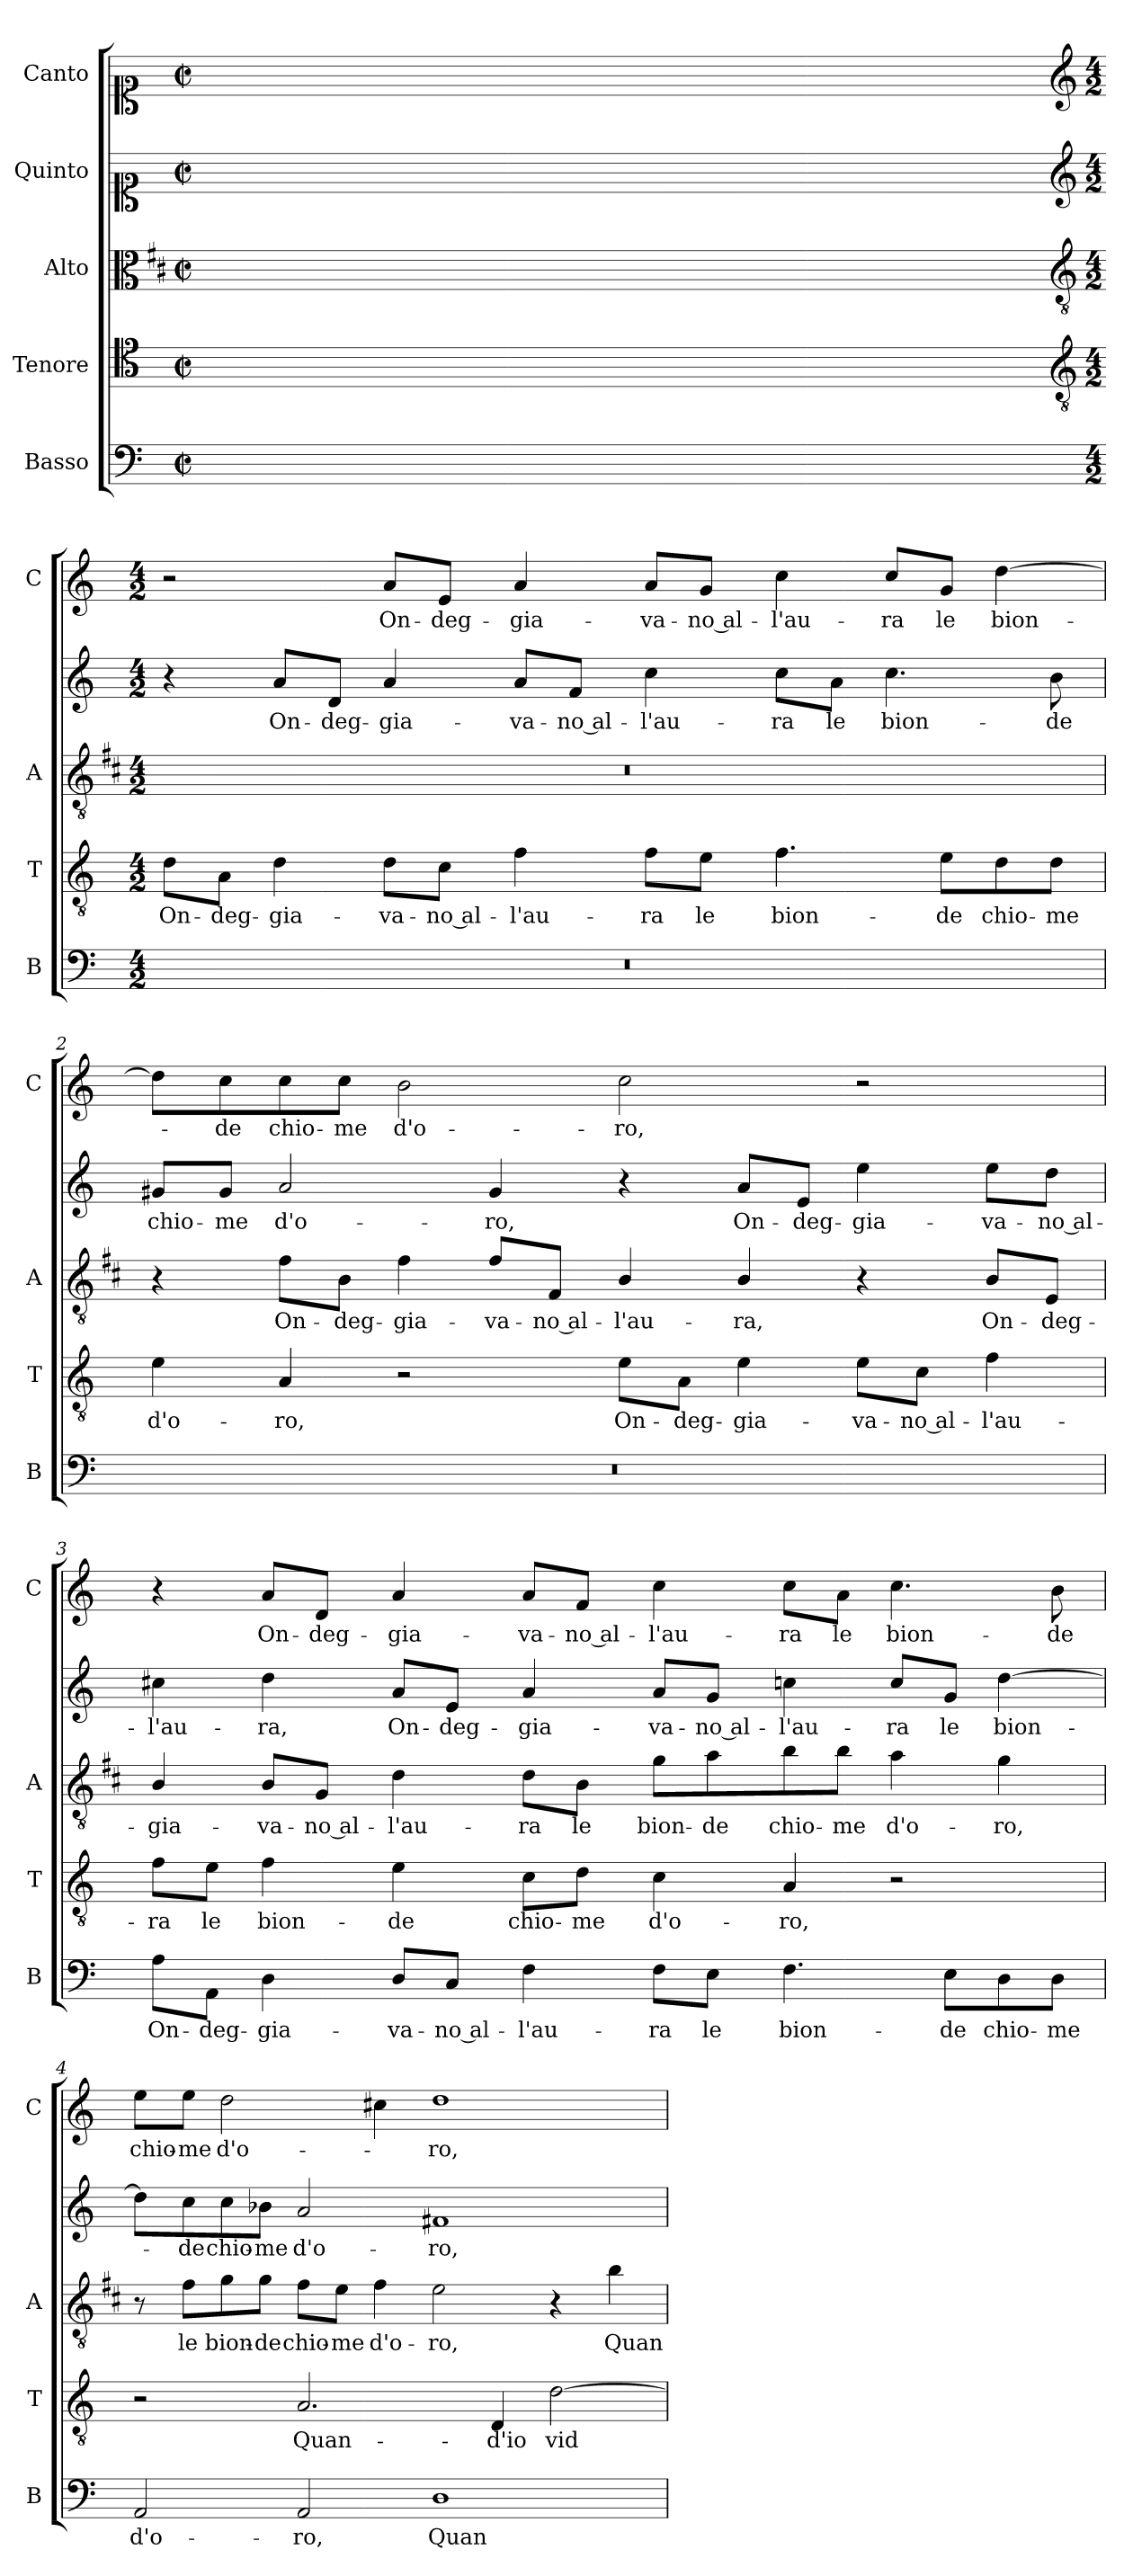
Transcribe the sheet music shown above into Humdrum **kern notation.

**kern	**text	**kern	**text	**kern	**text	**kern	**text	**kern	**text
*part5	*part5	*part4	*part4	*part3	*part3	*part2	*part2	*part1	*part1
*staff5	*staff5	*staff4	*staff4	*staff3	*staff3	*staff2	*staff2	*staff1	*staff1
*I"Basso	*	*I"Tenore	*	*I"Alto	*	*I"Quinto	*	*I"Canto	*
*I'B	*	*I'T	*	*I'A	*	*	*	*I'C	*
*clefF4	*	*clefC4	*	*clefC3	*	*clefC1	*	*clefC1	*
*	*	*	*	*ITrd1c2	*	*	*	*	*
*k[]	*	*k[]	*	*k[]	*	*k[]	*	*k[]	*
*C:	*	*C:	*	*C:	*	*C:	*	*C:	*
*M2/2	*	*M2/2	*	*M2/2	*	*M2/2	*	*M2/2	*
*met(c|)	*	*met(c|)	*	*met(c|)	*	*met(c|)	*	*met(c|)	*
=	=	=	=	=	=	=	=	=	=
1ryy	.	1ryy	.	1ryy	.	1ryy	.	1ryy	.
=1X-	=1X-	=1X-	=1X-	=1X-	=1X-	=1X-	=1X-	=1X-	=1X-
4ryy	.	4ryy	.	4ryy	.	4ryy	.	4ryy	.
4ryy	.	4ryy	.	4ryy	.	4ryy	.	4ryy	.
4ryy	.	4ryy	.	4ryy	.	4ryy	.	4ryy	.
4ryy	.	4ryy	.	4ryy	.	4ryy	.	4ryy	.
=1-	=1-	=1-	=1-	=1-	=1-	=1-	=1-	=1-	=1-
*	*	*clefGv2	*	*clefGv2	*	*clefG2	*	*clefG2	*
*M4/2	*	*M4/2	*	*M4/2	*	*M4/2	*	*M4/2	*
!	!	!	!LO:LY:b	!	!	!	!	!	!
0r	.	8d\L	On-	0r	.	4r	.	2r	.
!	!	!	!LO:LY:b	!	!	!	!	!	!
.	.	8A\J	-deg-	.	.	.	.	.	.
!	!	!	!LO:LY:b	!	!	!	!LO:LY:b	!	!
.	.	4d\	-gia-	.	.	8a/L	On-	.	.
!	!	!	!	!	!	!	!LO:LY:b	!	!
.	.	.	.	.	.	8d/J	-deg-	.	.
!	!	!	!LO:LY:b	!	!	!	!LO:LY:b	!	!LO:LY:b
.	.	8d\L	-va-	.	.	4a/	-gia-	8a/L	On-
!	!	!	!LO:LY:b	!	!	!	!	!	!LO:LY:b
.	.	8c\J	-no al-	.	.	.	.	8e/J	-deg-
!	!	!	!LO:LY:b	!	!	!	!LO:LY:b	!	!LO:LY:b
.	.	4f\	-l'au-	.	.	8a/L	-va-	4a/	-gia-
!	!	!	!	!	!	!	!LO:LY:b	!	!
.	.	.	.	.	.	8f/J	-no al-	.	.
!	!	!	!LO:LY:b	!	!	!	!LO:LY:b	!	!LO:LY:b
.	.	8f\L	-ra	.	.	4cc\	-l'au-	8a/L	-va-
!	!	!	!LO:LY:b	!	!	!	!	!	!LO:LY:b
.	.	8e\J	le	.	.	.	.	8g/J	-no al-
!	!	!	!LO:LY:b	!	!	!	!LO:LY:b	!	!LO:LY:b
.	.	4.f\	bion-	.	.	8cc\L	-ra	4cc\	-l'au-
!	!	!	!	!	!	!	!LO:LY:b	!	!
.	.	.	.	.	.	8a\J	le	.	.
!	!	!	!	!	!	!	!LO:LY:b	!	!LO:LY:b
.	.	.	.	.	.	4.cc\	bion-	8cc/L	-ra
!	!	!	!LO:LY:b	!	!	!	!	!	!LO:LY:b
.	.	8e\L	-de	.	.	.	.	8g/J	le
!	!	!	!LO:LY:b	!	!	!	!	!	!LO:LY:b
.	.	8d\	chio-	.	.	.	.	[4dd\	bion-
!	!	!	!LO:LY:b	!	!	!	!LO:LY:b	!	!
.	.	8d\J	-me	.	.	8b\	-de	.	.
!!LO:LB:g=z
=2	=2	=2	=2	=2	=2	=2	=2	=2	=2
!	!	!	!LO:LY:b	!	!	!	!LO:LY:b	!	!
0r	.	4e\	d'o-	4r	.	8g#X/L	chio-	8dd\L]	.
!	!	!	!	!	!	!	!LO:LY:b	!	!LO:LY:b
.	.	.	.	.	.	8g#/J	-me	8cc\	-de
!	!	!	!LO:LY:b	!	!LO:LY:b	!	!LO:LY:b	!	!LO:LY:b
.	.	4A/	-ro,	8e\L	On-	2a/	d'o-	8cc\	chio-
!	!	!	!	!	!LO:LY:b	!	!	!	!LO:LY:b
.	.	.	.	8A\J	-deg-	.	.	8cc\J	-me
!	!	!	!	!	!LO:LY:b	!	!	!	!LO:LY:b
.	.	2r	.	4e\	-gia-	.	.	2b\	d'o-
!	!	!	!	!	!LO:LY:b	!	!LO:LY:b	!	!
.	.	.	.	8e/L	-va-	4g#/	-ro,	.	.
!	!	!	!	!	!LO:LY:b	!	!	!	!
.	.	.	.	8E/J	-no al-	.	.	.	.
!	!	!	!LO:LY:b	!	!LO:LY:b	!	!	!	!LO:LY:b
.	.	8e\L	On-	4A/	-l'au-	4r	.	2cc\	-ro,
!	!	!	!LO:LY:b	!	!	!	!	!	!
.	.	8A\J	-deg-	.	.	.	.	.	.
!	!	!	!LO:LY:b	!	!LO:LY:b	!	!LO:LY:b	!	!
.	.	4e\	-gia-	4A/	-ra,	8a/L	On-	.	.
!	!	!	!	!	!	!	!LO:LY:b	!	!
.	.	.	.	.	.	8e/J	-deg-	.	.
!	!	!	!LO:LY:b	!	!	!	!LO:LY:b	!	!
.	.	8e\L	-va-	4r	.	4ee\	-gia-	2r	.
!	!	!	!LO:LY:b	!	!	!	!	!	!
.	.	8c\J	-no al-	.	.	.	.	.	.
!	!	!	!LO:LY:b	!	!LO:LY:b	!	!LO:LY:b	!	!
.	.	4f\	-l'au-	8A/L	On-	8ee\L	-va-	.	.
!	!	!	!	!	!LO:LY:b	!	!LO:LY:b	!	!
.	.	.	.	8D/J	-deg-	8dd\J	-no al-	.	.
!!LO:PB:g=z
=3	=3	=3	=3	=3	=3	=3	=3	=3	=3
!	!LO:LY:b	!	!LO:LY:b	!	!LO:LY:b	!	!LO:LY:b	!	!
8A\L	On-	8f\L	-ra	4A/	-gia-	4cc#X\	-l'au-	4r	.
!	!LO:LY:b	!	!LO:LY:b	!	!	!	!	!	!
8AA\J	-deg-	8e\J	le	.	.	.	.	.	.
!	!LO:LY:b	!	!LO:LY:b	!	!LO:LY:b	!	!LO:LY:b	!	!LO:LY:b
4D\	-gia-	4f\	bion-	8A/L	-va-	4dd\	-ra,	8a/L	On-
!	!	!	!	!	!LO:LY:b	!	!	!	!LO:LY:b
.	.	.	.	8F/J	-no al-	.	.	8d/J	-deg-
!	!LO:LY:b	!	!LO:LY:b	!	!LO:LY:b	!	!LO:LY:b	!	!LO:LY:b
8D/L	-va-	4e\	-de	4c\	-l'au-	8a/L	On-	4a/	-gia-
!	!LO:LY:b	!	!	!	!	!	!LO:LY:b	!	!
8C/J	-no al-	.	.	.	.	8e/J	-deg-	.	.
!	!LO:LY:b	!	!LO:LY:b	!	!LO:LY:b	!	!LO:LY:b	!	!LO:LY:b
4F\	-l'au-	8c\L	chio-	8c\L	-ra	4a/	-gia-	8a/L	-va-
!	!	!	!LO:LY:b	!	!LO:LY:b	!	!	!	!LO:LY:b
.	.	8d\J	-me	8A\J	le	.	.	8f/J	-no al-
!	!LO:LY:b	!	!LO:LY:b	!	!LO:LY:b	!	!LO:LY:b	!	!LO:LY:b
8F\L	-ra	4c\	d'o-	8f\L	bion-	8a/L	-va-	4cc\	-l'au-
!	!LO:LY:b	!	!	!	!LO:LY:b	!	!LO:LY:b	!	!
8E\J	le	.	.	8g\	-de	8g/J	-no al-	.	.
!	!LO:LY:b	!	!LO:LY:b	!	!LO:LY:b	!	!LO:LY:b	!	!LO:LY:b
4.F\	bion-	4A/	-ro,	8a\	chio-	4ccn\	-l'au-	8cc\L	-ra
!	!	!	!	!	!LO:LY:b	!	!	!	!LO:LY:b
.	.	.	.	8a\J	-me	.	.	8a\J	le
!	!	!	!	!	!LO:LY:b	!	!LO:LY:b	!	!LO:LY:b
.	.	2r	.	4g\	d'o-	8cc/L	-ra	4.cc\	bion-
!	!LO:LY:b	!	!	!	!	!	!LO:LY:b	!	!
8E\L	-de	.	.	.	.	8g/J	le	.	.
!	!LO:LY:b	!	!	!	!LO:LY:b	!	!LO:LY:b	!	!
8D\	chio-	.	.	4f\	-ro,	[4dd\	bion-	.	.
!	!LO:LY:b	!	!	!	!	!	!	!	!LO:LY:b
8D\J	-me	.	.	.	.	.	.	8b\	-de
=4	=4	=4	=4	=4	=4	=4	=4	=4	=4
!	!LO:LY:b	!	!	!	!	!	!	!	!LO:LY:b
2AA/	d'o-	2r	.	8r	.	8dd\L]	.	8ee\L	chio-
!	!	!	!	!	!LO:LY:b	!	!LO:LY:b	!	!LO:LY:b
.	.	.	.	8e\L	le	8cc\	-de	8ee\J	-me
!	!	!	!	!	!LO:LY:b	!	!LO:LY:b	!	!LO:LY:b
.	.	.	.	8f\	bion-	8cc\	chio-	2dd\	d'o-
!	!	!	!	!	!LO:LY:b	!	!LO:LY:b	!	!
.	.	.	.	8f\J	-de	8b-X\J	-me	.	.
!	!LO:LY:b	!	!LO:LY:b	!	!LO:LY:b	!	!LO:LY:b	!	!
2AA/	-ro,	2.A/	Quan-	8e\L	chio-	2a/	d'o-	.	.
!	!	!	!	!	!LO:LY:b	!	!	!	!
.	.	.	.	8d\J	-me	.	.	.	.
!	!	!	!	!	!LO:LY:b	!	!	!	!
.	.	.	.	4e\	d'o-	.	.	4cc#X\	.
!	!LO:LY:b	!	!	!	!LO:LY:b	!	!LO:LY:b	!	!LO:LY:b
1D	Quan-	.	.	2d\	-ro,	1f#X	-ro,	1dd	-ro,
!	!	!	!LO:LY:b	!	!	!	!	!	!
.	.	4D/	-d'io	.	.	.	.	.	.
!	!	!	!LO:LY:b	!	!	!	!	!	!
.	.	[2d\	vid-	4r	.	.	.	.	.
!	!	!	!	!	!LO:LY:b	!	!	!	!
.	.	.	.	4a\	Quan-	.	.	.	.
=	=	=	=	=	=	=	=	=	=
*-	*-	*-	*-	*-	*-	*-	*-	*-	*-
